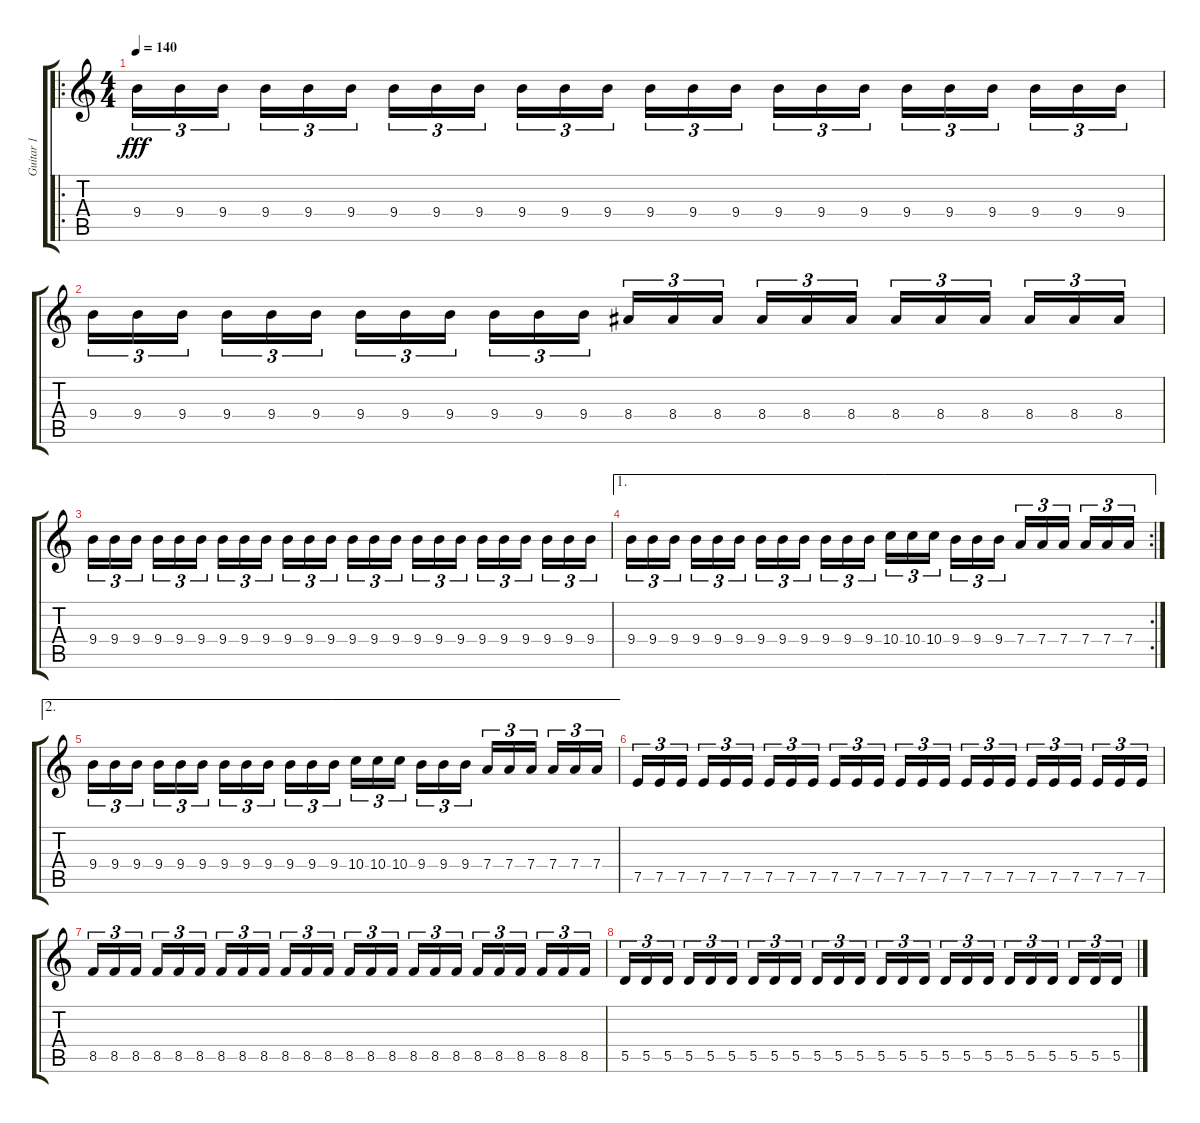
\track ("Guitar 1" "Guitar 1") {instrument distortionguitar}
\staff {score tabs}
\tuning (E4 B3 G3 D3 A2 E2) {hide}
\ro
\ts (4 4)
\tempo 140
\clef g2
\ks c
9.4.16{tu (3 2) dy fff instrument distortionguitar} 9.4.16{tu (3 2)} 9.4.16{tu (3 2)} 9.4.16{tu (3 2)} 9.4.16{tu (3 2)} 9.4.16{tu (3 2)} 9.4.16{tu (3 2)} 9.4.16{tu (3 2)} 9.4.16{tu (3 2)} 9.4.16{tu (3 2)} 9.4.16{tu (3 2)} 9.4.16{tu (3 2)} 9.4.16{tu (3 2)} 9.4.16{tu (3 2)} 9.4.16{tu (3 2)} 9.4.16{tu (3 2)} 9.4.16{tu (3 2)} 9.4.16{tu (3 2)} 9.4.16{tu (3 2)} 9.4.16{tu (3 2)} 9.4.16{tu (3 2)} 9.4.16{tu (3 2)} 9.4.16{tu (3 2)} 9.4.16{tu (3 2)} |
9.4.16{tu (3 2)} 9.4.16{tu (3 2)} 9.4.16{tu (3 2)} 9.4.16{tu (3 2)} 9.4.16{tu (3 2)} 9.4.16{tu (3 2)} 9.4.16{tu (3 2)} 9.4.16{tu (3 2)} 9.4.16{tu (3 2)} 9.4.16{tu (3 2)} 9.4.16{tu (3 2)} 9.4.16{tu (3 2)} 8.4.16{tu (3 2)} 8.4.16{tu (3 2)} 8.4.16{tu (3 2)} 8.4.16{tu (3 2)} 8.4.16{tu (3 2)} 8.4.16{tu (3 2)} 8.4.16{tu (3 2)} 8.4.16{tu (3 2)} 8.4.16{tu (3 2)} 8.4.16{tu (3 2)} 8.4.16{tu (3 2)} 8.4.16{tu (3 2)} |
9.4.16{tu (3 2)} 9.4.16{tu (3 2)} 9.4.16{tu (3 2)} 9.4.16{tu (3 2)} 9.4.16{tu (3 2)} 9.4.16{tu (3 2)} 9.4.16{tu (3 2)} 9.4.16{tu (3 2)} 9.4.16{tu (3 2)} 9.4.16{tu (3 2)} 9.4.16{tu (3 2)} 9.4.16{tu (3 2)} 9.4.16{tu (3 2)} 9.4.16{tu (3 2)} 9.4.16{tu (3 2)} 9.4.16{tu (3 2)} 9.4.16{tu (3 2)} 9.4.16{tu (3 2)} 9.4.16{tu (3 2)} 9.4.16{tu (3 2)} 9.4.16{tu (3 2)} 9.4.16{tu (3 2)} 9.4.16{tu (3 2)} 9.4.16{tu (3 2)} |
\ae 1
\rc 2
9.4.16{tu (3 2)} 9.4.16{tu (3 2)} 9.4.16{tu (3 2)} 9.4.16{tu (3 2)} 9.4.16{tu (3 2)} 9.4.16{tu (3 2)} 9.4.16{tu (3 2)} 9.4.16{tu (3 2)} 9.4.16{tu (3 2)} 9.4.16{tu (3 2)} 9.4.16{tu (3 2)} 9.4.16{tu (3 2)} 10.4.16{tu (3 2)} 10.4.16{tu (3 2)} 10.4.16{tu (3 2)} 9.4.16{tu (3 2)} 9.4.16{tu (3 2)} 9.4.16{tu (3 2)} 7.4.16{tu (3 2)} 7.4.16{tu (3 2)} 7.4.16{tu (3 2)} 7.4.16{tu (3 2)} 7.4.16{tu (3 2)} 7.4.16{tu (3 2)} |
\ae 2
9.4.16{tu (3 2)} 9.4.16{tu (3 2)} 9.4.16{tu (3 2)} 9.4.16{tu (3 2)} 9.4.16{tu (3 2)} 9.4.16{tu (3 2)} 9.4.16{tu (3 2)} 9.4.16{tu (3 2)} 9.4.16{tu (3 2)} 9.4.16{tu (3 2)} 9.4.16{tu (3 2)} 9.4.16{tu (3 2)} 10.4.16{tu (3 2)} 10.4.16{tu (3 2)} 10.4.16{tu (3 2)} 9.4.16{tu (3 2)} 9.4.16{tu (3 2)} 9.4.16{tu (3 2)} 7.4.16{tu (3 2)} 7.4.16{tu (3 2)} 7.4.16{tu (3 2)} 7.4.16{tu (3 2)} 7.4.16{tu (3 2)} 7.4.16{tu (3 2)} |
7.5.16{tu (3 2)} 7.5.16{tu (3 2)} 7.5.16{tu (3 2)} 7.5.16{tu (3 2)} 7.5.16{tu (3 2)} 7.5.16{tu (3 2)} 7.5.16{tu (3 2)} 7.5.16{tu (3 2)} 7.5.16{tu (3 2)} 7.5.16{tu (3 2)} 7.5.16{tu (3 2)} 7.5.16{tu (3 2)} 7.5.16{tu (3 2)} 7.5.16{tu (3 2)} 7.5.16{tu (3 2)} 7.5.16{tu (3 2)} 7.5.16{tu (3 2)} 7.5.16{tu (3 2)} 7.5.16{tu (3 2)} 7.5.16{tu (3 2)} 7.5.16{tu (3 2)} 7.5.16{tu (3 2)} 7.5.16{tu (3 2)} 7.5.16{tu (3 2)} |
8.5.16{tu (3 2)} 8.5.16{tu (3 2)} 8.5.16{tu (3 2)} 8.5.16{tu (3 2)} 8.5.16{tu (3 2)} 8.5.16{tu (3 2)} 8.5.16{tu (3 2)} 8.5.16{tu (3 2)} 8.5.16{tu (3 2)} 8.5.16{tu (3 2)} 8.5.16{tu (3 2)} 8.5.16{tu (3 2)} 8.5.16{tu (3 2)} 8.5.16{tu (3 2)} 8.5.16{tu (3 2)} 8.5.16{tu (3 2)} 8.5.16{tu (3 2)} 8.5.16{tu (3 2)} 8.5.16{tu (3 2)} 8.5.16{tu (3 2)} 8.5.16{tu (3 2)} 8.5.16{tu (3 2)} 8.5.16{tu (3 2)} 8.5.16{tu (3 2)} |
5.5.16{tu (3 2)} 5.5.16{tu (3 2)} 5.5.16{tu (3 2)} 5.5.16{tu (3 2)} 5.5.16{tu (3 2)} 5.5.16{tu (3 2)} 5.5.16{tu (3 2)} 5.5.16{tu (3 2)} 5.5.16{tu (3 2)} 5.5.16{tu (3 2)} 5.5.16{tu (3 2)} 5.5.16{tu (3 2)} 5.5.16{tu (3 2)} 5.5.16{tu (3 2)} 5.5.16{tu (3 2)} 5.5.16{tu (3 2)} 5.5.16{tu (3 2)} 5.5.16{tu (3 2)} 5.5.16{tu (3 2)} 5.5.16{tu (3 2)} 5.5.16{tu (3 2)} 5.5.16{tu (3 2)} 5.5.16{tu (3 2)} 5.5.16{tu (3 2)}
